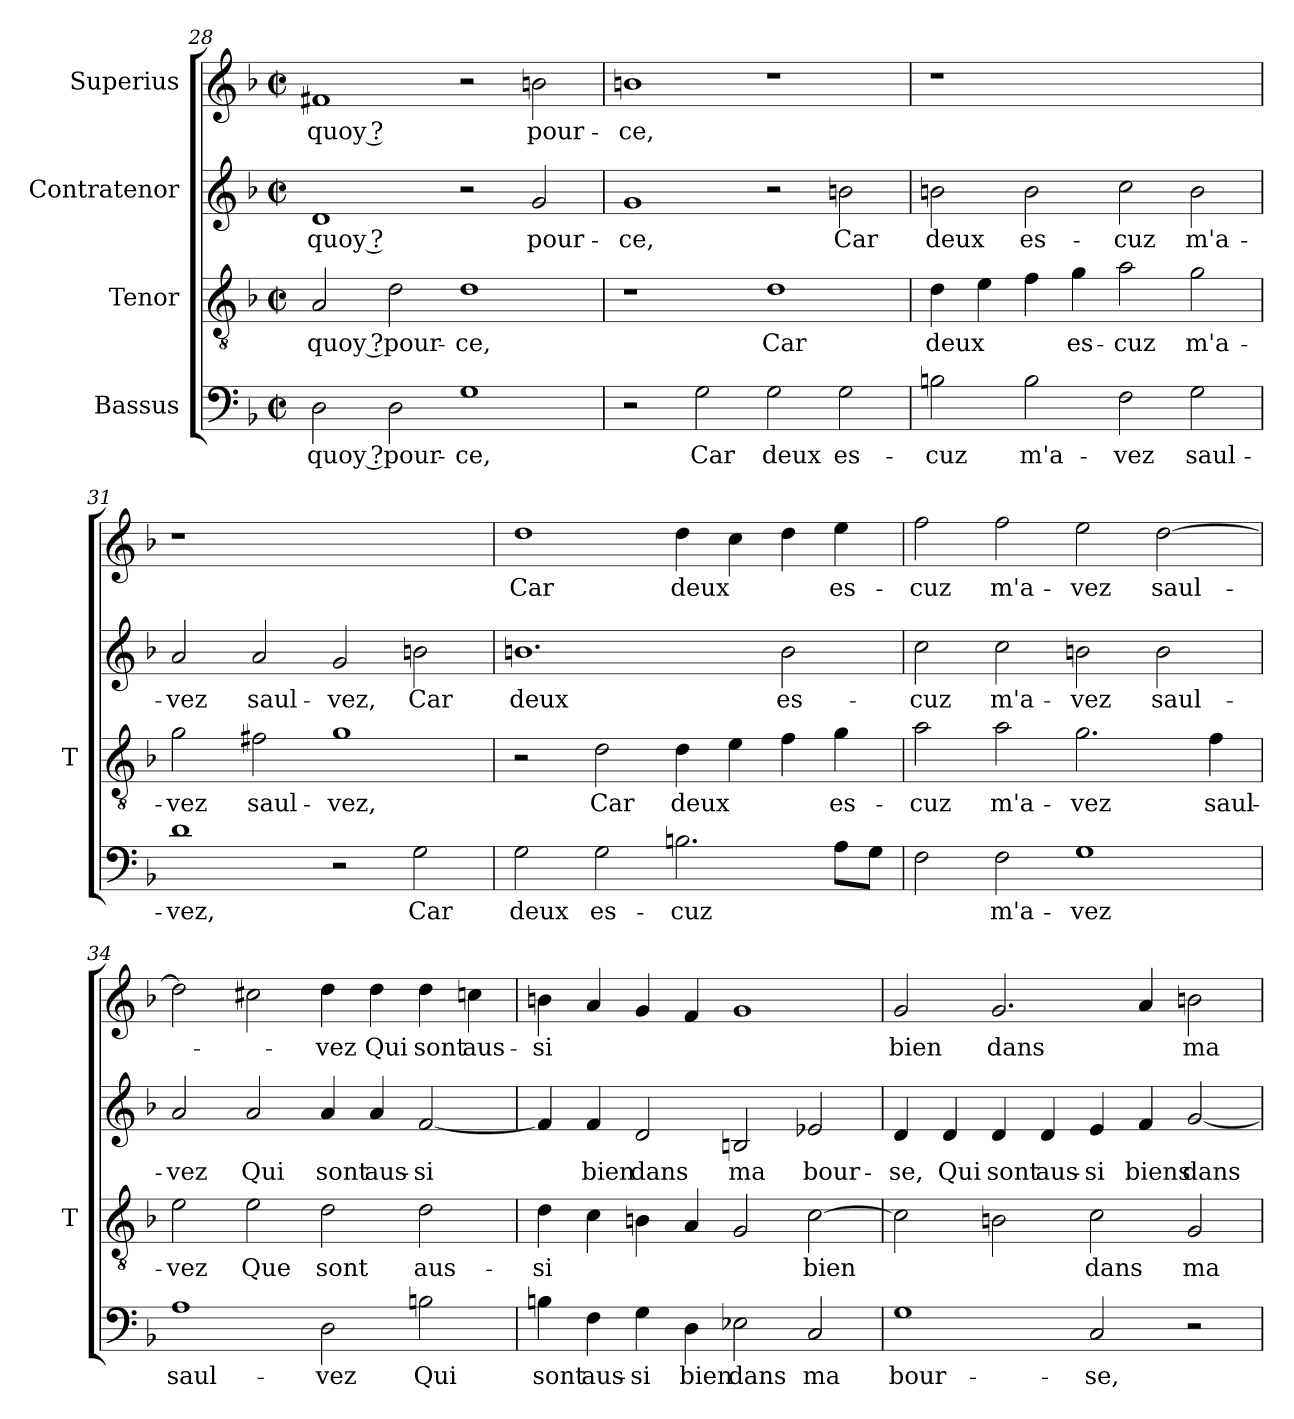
**kern	**text	**kern	**text	**kern	**text	**kern	**text
*part4	*part4	*part3	*part3	*part2	*part2	*part1	*part1
*staff4	*staff4	*staff3	*staff3	*staff2	*staff2	*staff1	*staff1
*I"Bassus	*	*I"Tenor	*	*I"Contratenor	*	*I"Superius	*
*	*	*I'T	*	*	*	*	*
*clefF4	*	*clefGv2	*	*clefG2	*	*clefG2	*
*k[b-]	*	*k[b-]	*	*k[b-]	*	*k[b-]	*
*F:	*	*F:	*	*F:	*	*F:	*
*M2/2	*	*M2/2	*	*M2/2	*	*M2/2	*
*met(c|)	*	*met(c|)	*	*met(c|)	*	*met(c|)	*
=28	=28	=28	=28	=28	=28	=28	=28
2D	-quoy ?	2A	-quoy ?	1d	-quoy ?	1f#X	-quoy ?
2D	pour-	2d	pour-	.	.	.	.
1G	-ce,	1d	-ce,	2r	.	2r	.
.	.	.	.	2g	pour-	2b	pour-
!!LO:LB:g=z
=29	=29	=29	=29	=29	=29	=29	=29
2r	.	1r	.	1g	-ce,	1b	-ce,
2G	-Car	.	.	.	.	.	.
2G	-deux	1d	-Car	2r	.	1r	.
2G	es-	.	.	2b	-Car	.	.
=30	=30	=30	=30	=30	=30	=30	=30
2B	-cuz	4d	-deux	2b	-deux	1r	.
.	.	4e	.	.	.	.	.
2B	m'a-	4f	.	2b	es-	.	.
.	.	4g	es-	.	.	.	.
2F	-vez	2a	-cuz	2cc	-cuz	1ryy	.
2G	saul-	2g	m'a-	2b	m'a-	.	.
=31	=31	=31	=31	=31	=31	=31	=31
1d	-vez,	2g	-vez	2a	-vez	1r	.
.	.	2f#X	saul-	2a	saul-	.	.
2r	.	1g	-vez,	2g	-vez,	1ryy	.
2G	-Car	.	.	2b	-Car	.	.
=32	=32	=32	=32	=32	=32	=32	=32
2G	-deux	2r	.	1.b	-deux	1dd	-Car
2G	es-	2d	-Car	.	.	.	.
2.B	-cuz	4d	-deux	.	.	4dd	-deux
.	.	4e	.	.	.	4cc	.
.	.	4f	.	2b	es-	4dd	.
8AL	.	4g	es-	.	.	4ee	es-
8GJ	.	.	.	.	.	.	.
!!LO:PB:g=z
=33	=33	=33	=33	=33	=33	=33	=33
2F	.	2a	-cuz	2cc	-cuz	2ff	-cuz
2F	m'a-	2a	m'a-	2cc	m'a-	2ff	m'a-
1G	-vez	2.g	-vez	2b	-vez	2ee	-vez
.	.	.	.	2b	saul-	[2dd	saul-
.	.	4f	saul-	.	.	.	.
=34	=34	=34	=34	=34	=34	=34	=34
1A	saul-	2e	-vez	2a	-vez	2dd]	.
.	.	2e	-Que	2a	-Qui	2cc#X	.
2D	-vez	2d	-sont	4a	-sont	4dd	-vez
.	.	.	.	4a	aus-	4dd	-Qui
2B	-Qui	2d	aus-	[2f	-si	4dd	-sont
.	.	.	.	.	.	4cc	aus-
=35	=35	=35	=35	=35	=35	=35	=35
4B	-sont	4d	-si	4f]	.	4b	-si
4F	aus-	4c	.	4f	-bien	4a	.
4G	-si	4B	.	2d	-dans	4g	.
4D	-bien	4A	.	.	.	4f	.
2E-X	-dans	2G	.	2B	-ma	1g	.
2C	-ma	[2c	-bien	2e-X	bour-	.	.
=36	=36	=36	=36	=36	=36	=36	=36
1G	bour-	2c]	.	4d	-se,	2g	-bien
.	.	.	.	4d	-Qui	.	.
.	.	2B	.	4d	-sont	2.g	-dans
.	.	.	.	4d	aus-	.	.
2C	-se,	2c	-dans	4e	-si	.	.
.	.	.	.	4f	-biens	4a	.
2r	.	2G	-ma	[2g	-dans	2b	-ma
=	=	=	=	=	=	=	=
*-	*-	*-	*-	*-	*-	*-	*-
